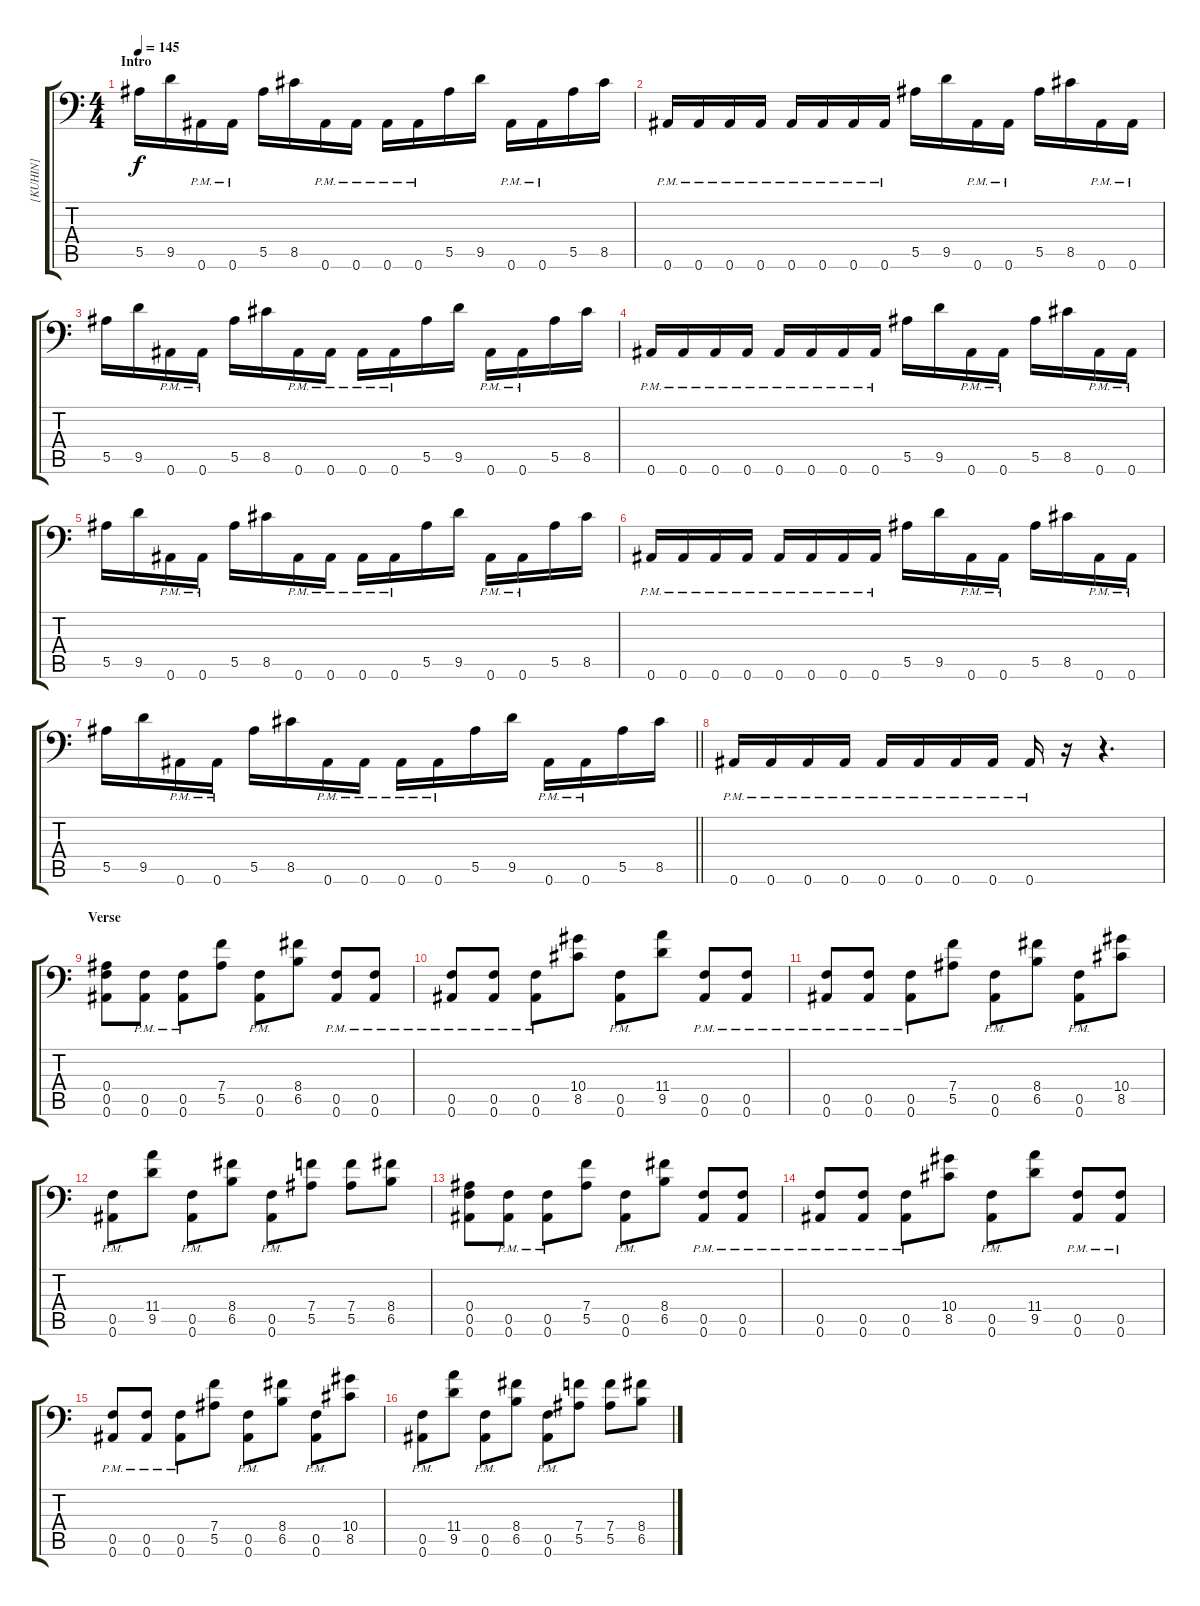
\track ("[KUHIN]" "[KUHIN]") {instrument distortionguitar}
\staff {score tabs}
\tuning (C4 G3 Eb3 Bb2 F2 Bb1) {hide}
\ts (4 4)
\section ("" "Intro")
\tempo 145
\clef f4
\ks c
5.5.16{dy f instrument distortionguitar} 9.5.16 0.6{pm}.16 0.6{pm}.16 5.5.16 8.5.16 0.6{pm}.16 0.6{pm}.16 0.6{pm}.16 0.6{pm}.16 5.5.16 9.5.16 0.6{pm}.16 0.6{pm}.16 5.5.16 8.5.16 |
0.6{pm}.16 0.6{pm}.16 0.6{pm}.16 0.6{pm}.16 0.6{pm}.16 0.6{pm}.16 0.6{pm}.16 0.6{pm}.16 5.5.16 9.5.16 0.6{pm}.16 0.6{pm}.16 5.5.16 8.5.16 0.6{pm}.16 0.6{pm}.16 |
5.5.16 9.5.16 0.6{pm}.16 0.6{pm}.16 5.5.16 8.5.16 0.6{pm}.16 0.6{pm}.16 0.6{pm}.16 0.6{pm}.16 5.5.16 9.5.16 0.6{pm}.16 0.6{pm}.16 5.5.16 8.5.16 |
0.6{pm}.16 0.6{pm}.16 0.6{pm}.16 0.6{pm}.16 0.6{pm}.16 0.6{pm}.16 0.6{pm}.16 0.6{pm}.16 5.5.16 9.5.16 0.6{pm}.16 0.6{pm}.16 5.5.16 8.5.16 0.6{pm}.16 0.6{pm}.16 |
5.5.16 9.5.16 0.6{pm}.16 0.6{pm}.16 5.5.16 8.5.16 0.6{pm}.16 0.6{pm}.16 0.6{pm}.16 0.6{pm}.16 5.5.16 9.5.16 0.6{pm}.16 0.6{pm}.16 5.5.16 8.5.16 |
0.6{pm}.16 0.6{pm}.16 0.6{pm}.16 0.6{pm}.16 0.6{pm}.16 0.6{pm}.16 0.6{pm}.16 0.6{pm}.16 5.5.16 9.5.16 0.6{pm}.16 0.6{pm}.16 5.5.16 8.5.16 0.6{pm}.16 0.6{pm}.16 |
\barLineRight lightlight
5.5.16 9.5.16 0.6{pm}.16 0.6{pm}.16 5.5.16 8.5.16 0.6{pm}.16 0.6{pm}.16 0.6{pm}.16 0.6{pm}.16 5.5.16 9.5.16 0.6{pm}.16 0.6{pm}.16 5.5.16 8.5.16 |
0.6{pm}.16 0.6{pm}.16 0.6{pm}.16 0.6{pm}.16 0.6{pm}.16 0.6{pm}.16 0.6{pm}.16 0.6{pm}.16 0.6{pm}.16 r.16 r.4{d} |
\section ("" "Verse")
(0.4 0.5 0.6).8 (0.5{pm} 0.6{pm}).8 (0.5{pm} 0.6{pm}).8 (7.4 5.5).8 (0.5{pm} 0.6{pm}).8 (8.4 6.5).8 (0.5{pm} 0.6{pm}).8 (0.5{pm} 0.6{pm}).8 |
(0.5{pm} 0.6{pm}).8 (0.5{pm} 0.6{pm}).8 (0.5{pm} 0.6{pm}).8 (10.4 8.5).8 (0.5{pm} 0.6{pm}).8 (11.4 9.5).8 (0.5{pm} 0.6{pm}).8 (0.5{pm} 0.6{pm}).8 |
(0.5{pm} 0.6{pm}).8 (0.5{pm} 0.6{pm}).8 (0.5{pm} 0.6{pm}).8 (7.4 5.5).8 (0.5{pm} 0.6{pm}).8 (8.4 6.5).8 (0.5{pm} 0.6{pm}).8 (10.4 8.5).8 |
(0.5{pm} 0.6{pm}).8 (11.4 9.5).8 (0.5{pm} 0.6{pm}).8 (8.4 6.5).8 (0.5{pm} 0.6{pm}).8 (7.4 5.5).8 (7.4 5.5).8 (8.4 6.5).8 |
(0.4 0.5 0.6).8 (0.5{pm} 0.6{pm}).8 (0.5{pm} 0.6{pm}).8 (7.4 5.5).8 (0.5{pm} 0.6{pm}).8 (8.4 6.5).8 (0.5{pm} 0.6{pm}).8 (0.5{pm} 0.6{pm}).8 |
(0.5{pm} 0.6{pm}).8 (0.5{pm} 0.6{pm}).8 (0.5{pm} 0.6{pm}).8 (10.4 8.5).8 (0.5{pm} 0.6{pm}).8 (11.4 9.5).8 (0.5{pm} 0.6{pm}).8 (0.5{pm} 0.6{pm}).8 |
(0.5{pm} 0.6{pm}).8 (0.5{pm} 0.6{pm}).8 (0.5{pm} 0.6{pm}).8 (7.4 5.5).8 (0.5{pm} 0.6{pm}).8 (8.4 6.5).8 (0.5{pm} 0.6{pm}).8 (10.4 8.5).8 |
(0.5{pm} 0.6{pm}).8 (11.4 9.5).8 (0.5{pm} 0.6{pm}).8 (8.4 6.5).8 (0.5{pm} 0.6{pm}).8 (7.4 5.5).8 (7.4 5.5).8 (8.4 6.5).8
